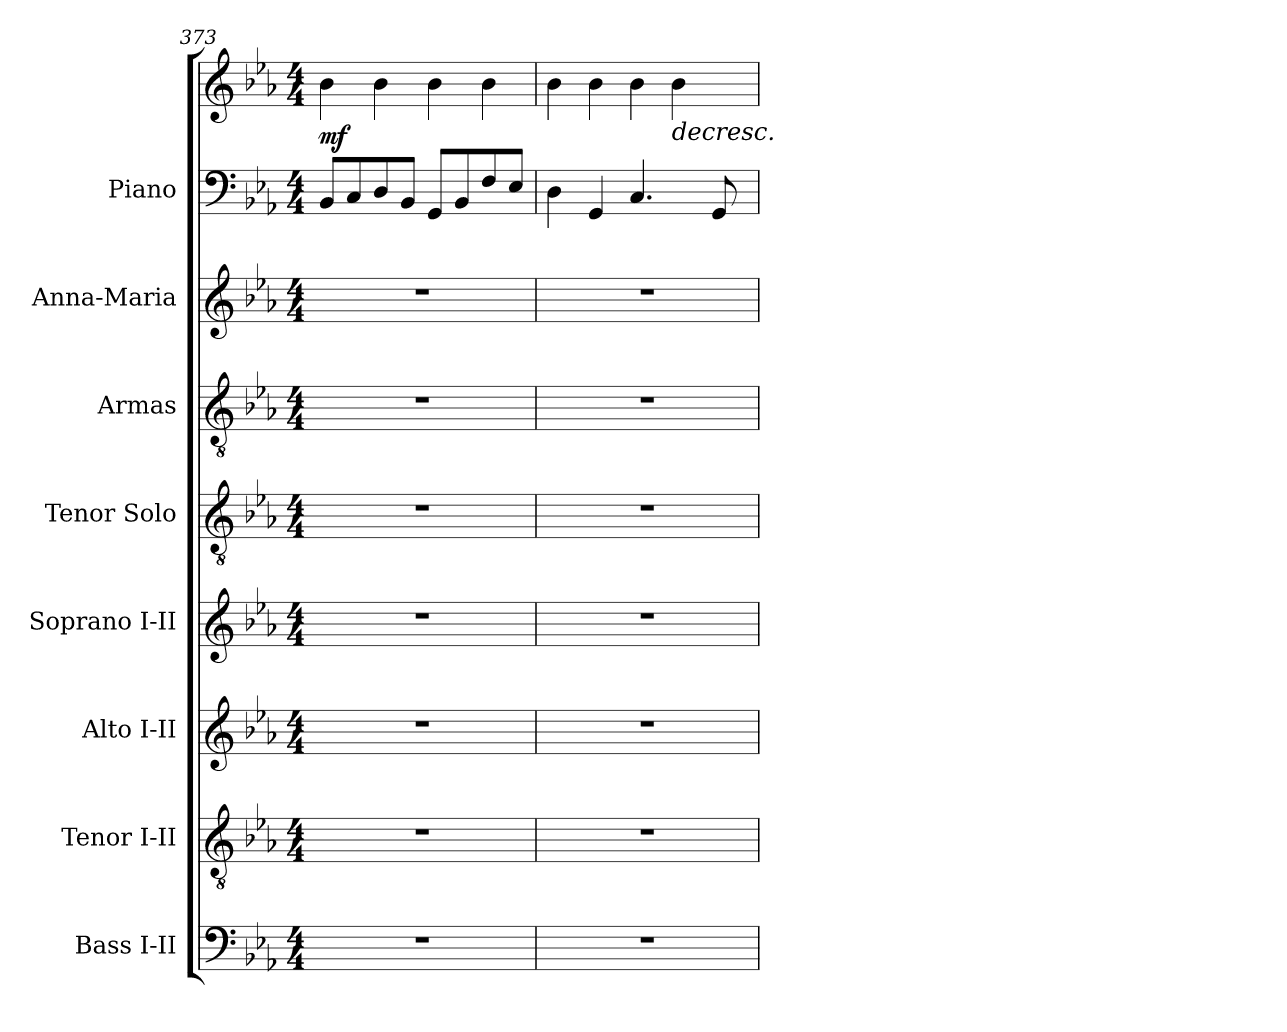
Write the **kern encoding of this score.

**kern	**kern	**kern	**kern	**kern	**kern	**kern	**kern	**kern	**dynam
*part8	*part7	*part6	*part5	*part4	*part3	*part2	*part1	*part1	*part1
*staff9	*staff8	*staff7	*staff6	*staff5	*staff4	*staff3	*staff2	*staff1	*staff1/2
*I"Bass I-II	*I"Tenor I-II	*I"Alto I-II	*I"Soprano I-II	*I"Tenor Solo	*I"Armas	*I"Anna-Maria	*I"Piano	*	*
*I'B.	*I'T.	*I'A.	*I'S.	*I'T. Solo	*I'Armas	*I'A-M	*I'Pno.	*	*
*clefF4	*clefGv2	*clefG2	*clefG2	*clefGv2	*clefGv2	*clefG2	*clefF4	*clefG2	*
*	*ITrd7c12	*	*	*ITrd7c12	*ITrd7c12	*	*	*	*
*k[b-e-a-]	*k[b-e-a-]	*k[b-e-a-]	*k[b-e-a-]	*k[b-e-a-]	*k[b-e-a-]	*k[b-e-a-]	*k[b-e-a-]	*k[b-e-a-]	*
*E-:	*E-:	*E-:	*E-:	*E-:	*E-:	*E-:	*E-:	*E-:	*
*M4/4	*M4/4	*M4/4	*M4/4	*M4/4	*M4/4	*M4/4	*M4/4	*M4/4	*
=373	=373	=373	=373	=373	=373	=373	=373	=373	=373
1r	1r	1r	1r	1r	1r	1r	8BB-i/L	4b-i	mf
.	.	.	.	.	.	.	8Ci/	.	.
.	.	.	.	.	.	.	8Di/	4b-i	.
.	.	.	.	.	.	.	8BB-i/J	.	.
.	.	.	.	.	.	.	8GGi/L	4b-i	.
.	.	.	.	.	.	.	8BB-i/	.	.
.	.	.	.	.	.	.	8Fi/	4b-i	.
.	.	.	.	.	.	.	8E-i/J	.	.
=374	=374	=374	=374	=374	=374	=374	=374	=374	=374
1r	1r	1r	1r	1r	1r	1r	4Di\	4b-i	.
.	.	.	.	.	.	.	4GGi/	4b-i	]
.	.	.	.	.	.	.	4.Ci/	4b-i	.
!	!	!	!	!	!	!	!	!	!LO:HP:b
.	.	.	.	.	.	.	.	4b-i	>
.	.	.	.	.	.	.	8GGi/	.	.
=	=	=	=	=	=	=	=	=	=
*-	*-	*-	*-	*-	*-	*-	*-	*-	*-
